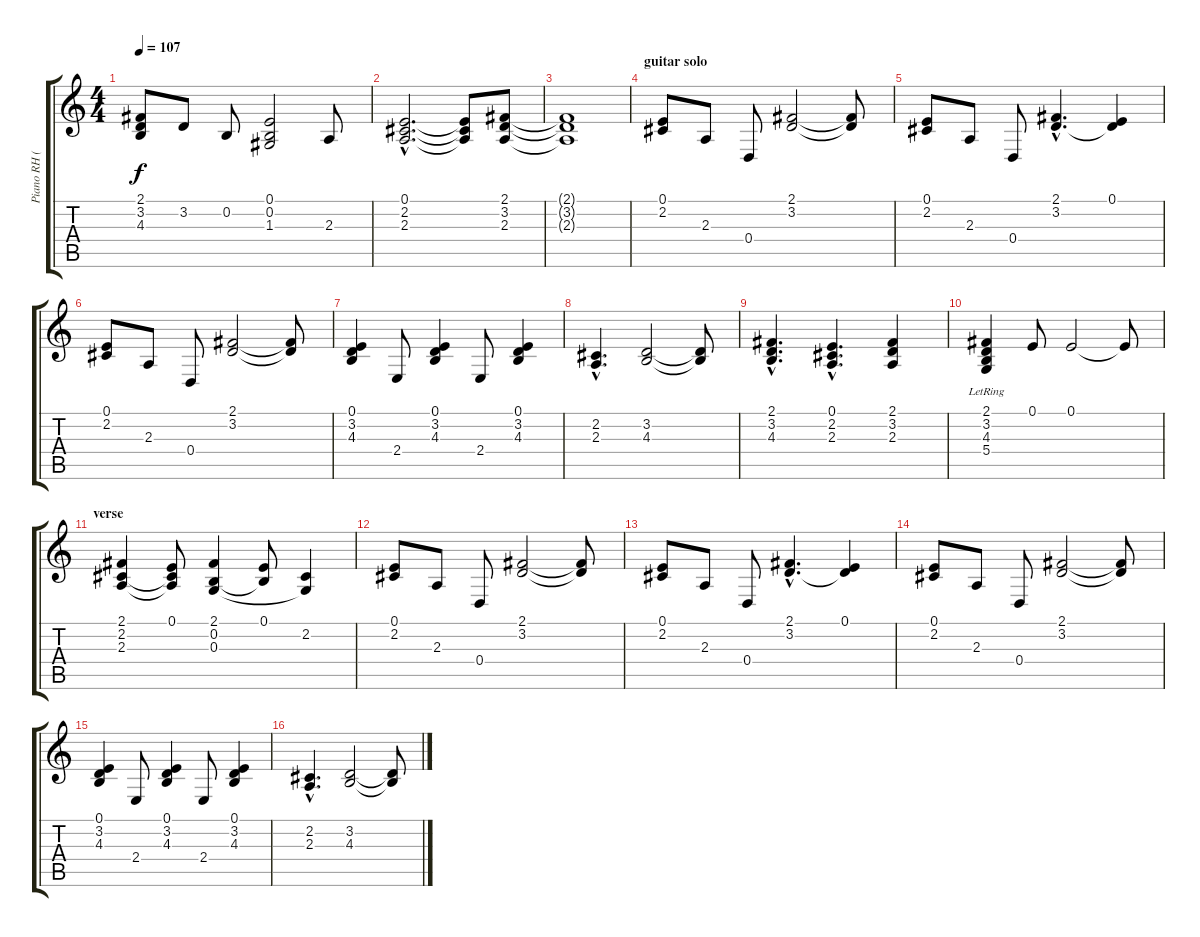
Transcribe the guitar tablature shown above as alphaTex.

\track ("Piano RH (Mercury)" "Piano RH (") {instrument brightacousticpiano}
\staff {score tabs}
\tuning (E4 B3 G3 D3 A2 E2) {hide}
\ts (4 4)
\tempo 107
\clef g2
\ks c
(2.1{t} 3.2{t} 4.3{t}).8{dy f} 3.2.8 0.2.8 (0.1 0.2 1.3).2 2.3.8 |
(0.1{hac} 2.2{hac} 2.3{hac}).2{d} (0.1{t} 2.2{t} 2.3{t}).8 (2.1 3.2 2.3).8 |
(2.1{t} 3.2{t} 2.3{t}).1 |
\section ("" "guitar solo")
(0.1 2.2).8 2.3.8 0.4.8 (2.1 3.2).2 (2.1{t} 3.2{t}).8 |
(0.1 2.2).8 2.3.8 0.4.8 (2.1{hac} 3.2{hac}).4{d} (0.1 3.2{t}).4 |
(0.1 2.2).8 2.3.8 0.4.8 (2.1 3.2).2 (2.1{t} 3.2{t}).8 |
(0.1 3.2 4.3).4 2.4.8 (0.1 3.2 4.3).4 2.4.8 (0.1 3.2 4.3).4 |
(2.2{hac} 2.3{hac}).4{d} (3.2 4.3).2 (3.2{t} 4.3{t}).8 |
(2.1{hac} 3.2{hac} 4.3{hac}).4{d} (0.1{hac} 2.2{hac} 2.3{hac}).4{d} (2.1 3.2 2.3).4 |
(2.1 3.2{lr} 4.3{lr} 5.4{lr}).4 0.1.8 0.1.2 0.1{t}.8 |
\section ("" "verse")
(2.1 2.2 2.3).4 (0.1 2.2{t} 2.3{t}).8 (2.1 0.2 0.3).4 (0.1 0.2{t}).8 (2.2 0.3{t}).4 |
(0.1 2.2).8 2.3.8 0.4.8 (2.1 3.2).2 (2.1{t} 3.2{t}).8 |
(0.1 2.2).8 2.3.8 0.4.8 (2.1{hac} 3.2{hac}).4{d} (0.1 3.2{t}).4 |
(0.1 2.2).8 2.3.8 0.4.8 (2.1 3.2).2 (2.1{t} 3.2{t}).8 |
(0.1 3.2 4.3).4 2.4.8 (0.1 3.2 4.3).4 2.4.8 (0.1 3.2 4.3).4 |
(2.2{hac} 2.3{hac}).4{d} (3.2 4.3).2 (3.2{t} 4.3{t}).8
